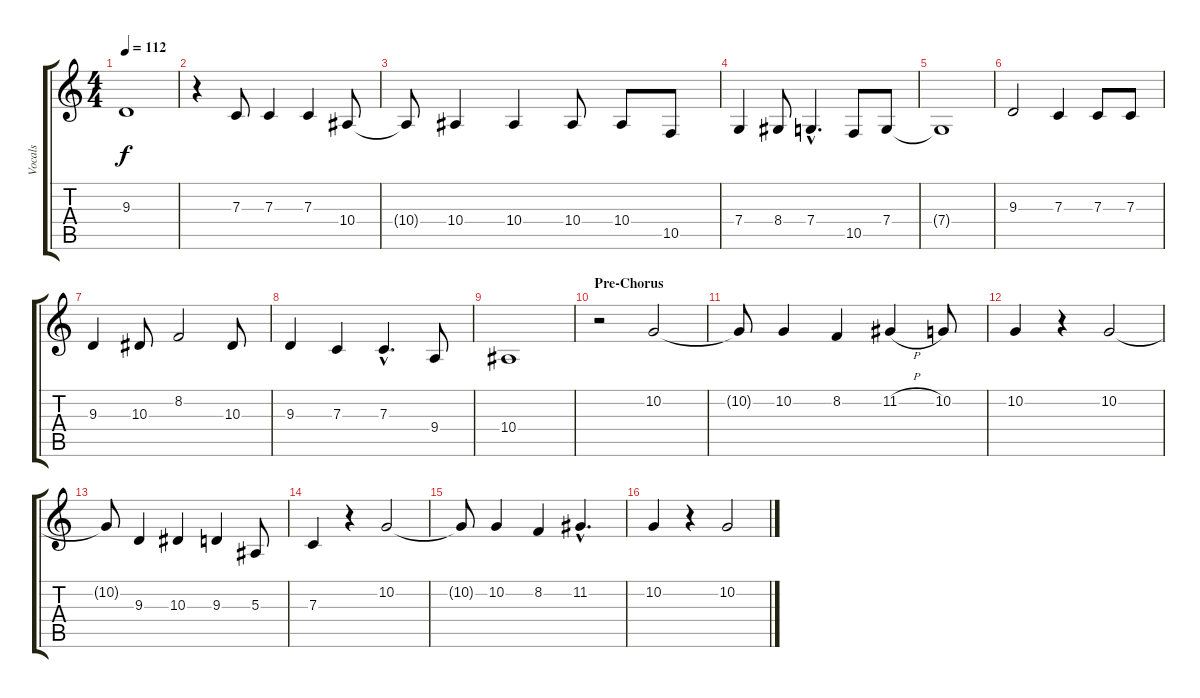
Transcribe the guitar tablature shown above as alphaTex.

\track ("Vocals" "Vocals") {instrument lead6voice}
\staff {score tabs}
\tuning (D4 A3 F3 C3 G2 D2) {hide}
\ts (4 4)
\tempo 112
\clef g2
\ks c
9.3.1{dy f} |
r.4 7.3.8 7.3.4 7.3.4 10.4.8 |
10.4{t}.8 10.4.4 10.4.4 10.4.8 10.4.8 10.5.8 |
7.4.4 8.4.8 7.4{hac}.4{d} 10.5.8 7.4.8 |
7.4{t}.1 |
9.3.2 7.3.4 7.3.8 7.3.8 |
9.3.4 10.3.8 8.2.2 10.3.8 |
9.3.4 7.3.4 7.3{hac}.4{d} 9.4.8 |
10.4.1 |
\section ("" "Pre-Chorus")
r.2 10.2.2{volume 16} |
10.2{t}.8 10.2.4 8.2.4 11.2{h}.4 10.2.8 |
10.2.4 r.4 10.2.2 |
10.2{t}.8 9.3.4 10.3.4 9.3.4 5.3.8 |
7.3.4 r.4 10.2.2 |
10.2{t}.8 10.2.4 8.2.4 11.2{hac}.4{d} |
10.2.4 r.4 10.2.2
